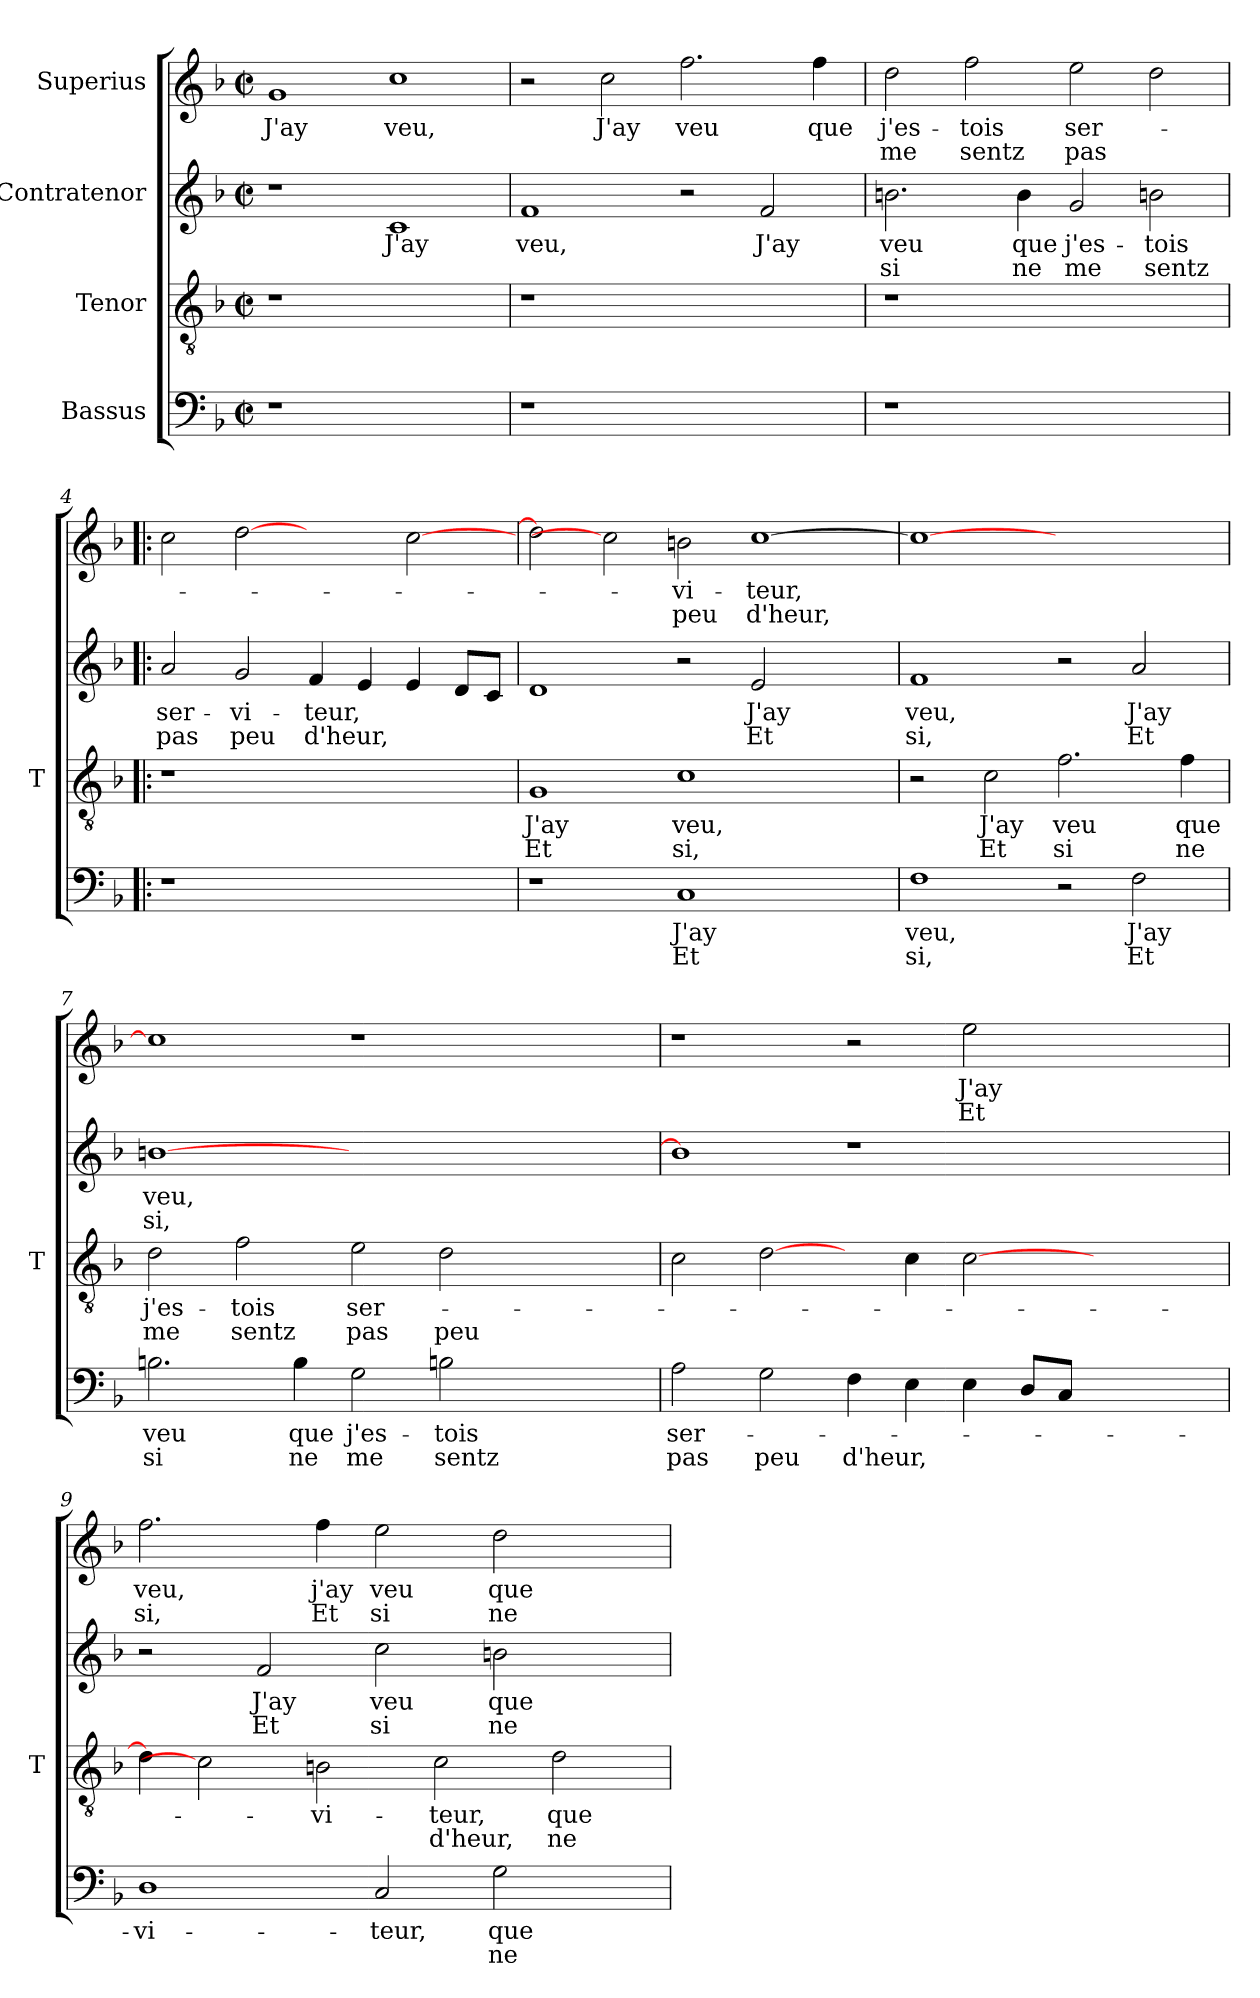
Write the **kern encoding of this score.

**kern	**text	**text	**kern	**text	**text	**kern	**text	**text	**kern	**text	**text
*part4	*part4	*part4	*part3	*part3	*part3	*part2	*part2	*part2	*part1	*part1	*part1
*staff4	*staff4	*staff4	*staff3	*staff3	*staff3	*staff2	*staff2	*staff2	*staff1	*staff1	*staff1
*I"Bassus	*	*	*I"Tenor	*	*	*I"Contratenor	*	*	*I"Superius	*	*
*	*	*	*I'T	*	*	*	*	*	*	*	*
*clefF4	*	*	*clefGv2	*	*	*clefG2	*	*	*clefG2	*	*
*k[b-]	*	*	*k[b-]	*	*	*k[b-]	*	*	*k[b-]	*	*
*F:	*	*	*F:	*	*	*F:	*	*	*F:	*	*
*M2/2	*	*	*M2/2	*	*	*M2/2	*	*	*M2/2	*	*
*met(c|)	*	*	*met(c|)	*	*	*met(c|)	*	*	*met(c|)	*	*
=1	=1	=1	=1	=1	=1	=1	=1	=1	=1	=1	=1
1r	.	.	1r	.	.	1r	.	.	1g	-J'ay	.
1ryy	.	.	1ryy	.	.	1c	-J'ay	.	1cc	-veu,	.
=2	=2	=2	=2	=2	=2	=2	=2	=2	=2	=2	=2
1r	.	.	1r	.	.	1f	-veu,	.	2r	.	.
.	.	.	.	.	.	.	.	.	2cc	-J'ay	.
1ryy	.	.	1ryy	.	.	2r	.	.	2.ff	-veu	.
.	.	.	.	.	.	2f	-J'ay	.	.	.	.
.	.	.	.	.	.	.	.	.	4ff	-que	.
=3	=3	=3	=3	=3	=3	=3	=3	=3	=3	=3	=3
1r	.	.	1r	.	.	2.bn	-veu	-si	2dd	j'es-	-me
.	.	.	.	.	.	.	.	.	2ff	-tois	-sentz
.	.	.	.	.	.	4b	-que	-ne	.	.	.
1ryy	.	.	1ryy	.	.	2g	j'es-	-me	2ee	ser-	-pas
.	.	.	.	.	.	2bn	-tois	-sentz	2dd	.	.
!!LO:LB:g=z
=4!|:	=4!|:	=4!|:	=4!|:	=4!|:	=4!|:	=4!|:	=4!|:	=4!|:	=4!|:	=4!|:	=4!|:
1r	.	.	1r	.	.	2a	ser-	-pas	2cc	.	.
.	.	.	.	.	.	2g	vi-	-peu	[2dd	.	.
1ryy	.	.	1ryy	.	.	4f	-teur,	-d'heur,	2ryy	.	.
.	.	.	.	.	.	4e	.	.	.	.	.
.	.	.	.	.	.	4e	.	.	[2cc	.	.
.	.	.	.	.	.	8dL	.	.	.	.	.
.	.	.	.	.	.	8cJ	.	.	.	.	.
=5	=5	=5	=5	=5	=5	=5	=5	=5	=5	=5	=5
1r	.	.	1G	-J'ay	-Et	1d	.	.	2dd]	.	.
.	.	.	.	.	.	.	.	.	2cc]	.	.
1C	-J'ay	-Et	1c	-veu,	-si,	2r	.	.	2bn	vi-	-peu
.	.	.	.	.	.	2e	-J'ay	-Et	[1cc	-teur,	-d'heur,
2ryy	.	.	2ryy	.	.	2ryy	.	.	.	.	.
=6	=6	=6	=6	=6	=6	=6	=6	=6	=6	=6	=6
1F	-veu,	-si,	2r	.	.	1f	-veu,	-si,	1cc_	.	.
.	.	.	2c	-J'ay	-Et	.	.	.	.	.	.
2r	.	.	2.f	-veu	-si	2r	.	.	1ryy	.	.
2F	-J'ay	-Et	.	.	.	2a	-J'ay	-Et	.	.	.
.	.	.	4f	-que	-ne	.	.	.	.	.	.
=7	=7	=7	=7	=7	=7	=7	=7	=7	=7	=7	=7
2.Bn	-veu	-si	2d	j'es-	-me	[1bn	-veu,	-si,	1cc]	.	.
.	.	.	2f	-tois	-sentz	.	.	.	.	.	.
4B	-que	-ne	.	.	.	.	.	.	.	.	.
2G	j'es-	-me	2e	ser-	-pas	0ryy	.	.	1r	.	.
2Bn	-tois	-sentz	2d	.	-peu	.	.	.	.	.	.
1ryy	.	.	1ryy	.	.	.	.	.	1ryy	.	.
!!LO:PB:g=z
=8	=8	=8	=8	=8	=8	=8	=8	=8	=8	=8	=8
2A	ser-	-pas	2c	.	.	1b]	.	.	1r	.	.
2G	.	-peu	[2d	.	.	.	.	.	.	.	.
4F	.	-d'heur,	4ryy	.	.	1r	.	.	2r	.	.
4E	.	.	4c	.	.	.	.	.	.	.	.
4E	.	.	[2c	.	.	.	.	.	2ee	-J'ay	-Et
8DL	.	.	.	.	.	.	.	.	.	.	.
8CJ	.	.	.	.	.	.	.	.	.	.	.
1ryy	.	.	1ryy	.	.	1ryy	.	.	1ryy	.	.
=9	=9	=9	=9	=9	=9	=9	=9	=9	=9	=9	=9
1D	vi-	.	4d]	.	.	2r	.	.	2.ff	-veu,	-si,
.	.	.	2c]	.	.	.	.	.	.	.	.
.	.	.	.	.	.	2f	-J'ay	-Et	.	.	.
.	.	.	2Bn	vi-	.	.	.	.	4ff	-j'ay	-Et
2C	-teur,	.	.	.	.	2cc	-veu	-si	2ee	-veu	-si
.	.	.	2c	-teur,	-d'heur,	.	.	.	.	.	.
2G	-que	-ne	.	.	.	2bn	-que	-ne	2dd	-que	-ne
.	.	.	2d	-que	-ne	.	.	.	.	.	.
4ryy	.	.	.	.	.	4ryy	.	.	4ryy	.	.
=	=	=	=	=	=	=	=	=	=	=	=
*-	*-	*-	*-	*-	*-	*-	*-	*-	*-	*-	*-
